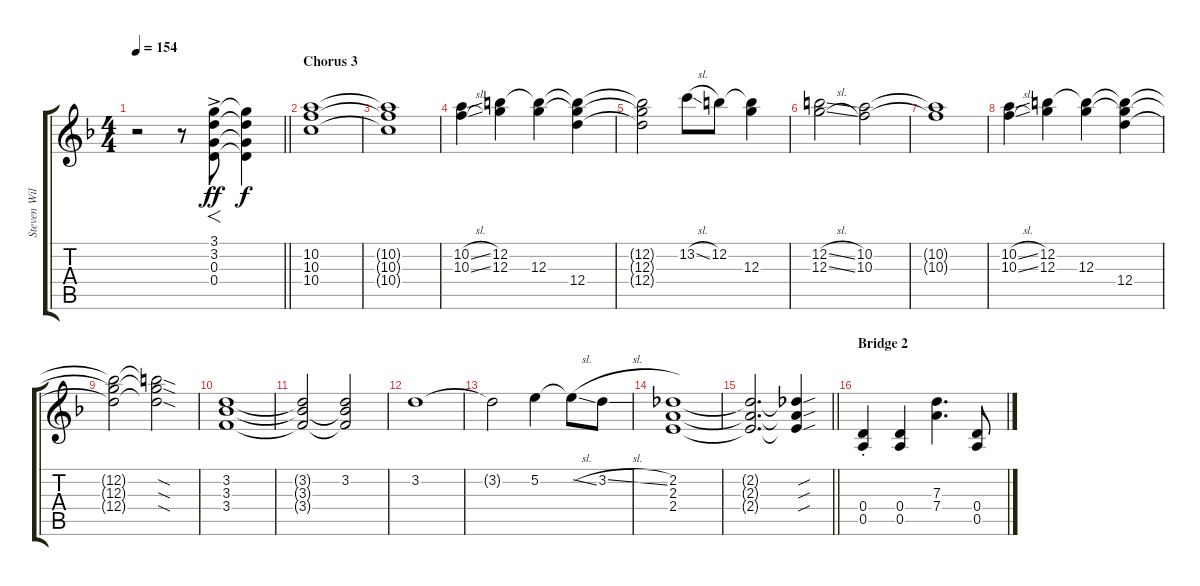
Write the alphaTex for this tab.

\track ("Steven Wilson Slide/Rhythm Gtr." "Steven Wil") {instrument distortionguitar}
\staff {score tabs}
\tuning (E4 B3 G3 D3 A2 E2) {hide}
\ts (4 4)
\tempo 154
\clef g2
\barLineRight lightlight
\ks dminor
r.2{dy f} r.8 (3.1{ac} 3.2{ac} 0.3{ac} 0.4{ac}).8{f dy ff} (3.1{t} 3.2{t} 0.3{t} 0.4{t}).4{dy f} |
\section ("" "Chorus 3")
(10.2 10.3 10.4).1 |
(10.2{t} 10.3{t} 10.4{t}).1 |
(10.2{sl} 10.3{sl}).4 (12.2 12.3).4 (12.2{t} 12.3).4 (12.2{t} 12.3{t} 12.4).4 |
(12.2{t} 12.3{t} 12.4{t}).2 13.2{sl}.8 12.2.8 (12.2{t} 12.3).4 |
(12.2{sl} 12.3{sl}).2 (10.2 10.3).2 |
(10.2{t} 10.3{t}).1 |
(10.2{sl} 10.3{sl}).4 (12.2 12.3).4 (12.2{t} 12.3).4 (12.2{t} 12.3{t} 12.4).4 |
(12.2{t} 12.3{t} 12.4{t}).2 (12.2{sod t} 12.3{sod t} 12.4{sod t}).2 |
(3.2 3.3 3.4).1 |
(3.2{t} 3.3{t} 3.4{t}).2 (3.2 3.3{t} 3.4{t}).2 |
3.2.1 |
3.2{t}.2 5.2.4 5.2{sl t}.8 3.2{sl}.8 |
(2.2 2.3 2.4).1 |
\barLineRight lightlight
(2.2{t} 2.3{t} 2.4{t}).2{d} (2.2{sou t} 2.3{sou t} 2.4{sou t}).4 |
\section ("" "Bridge 2")
(0.4{st} 0.5{st}).4{volume 13 balance 0 instrument distortionguitar} (0.4 0.5).4 (7.3 7.4).4{d} (0.4 0.5).8
